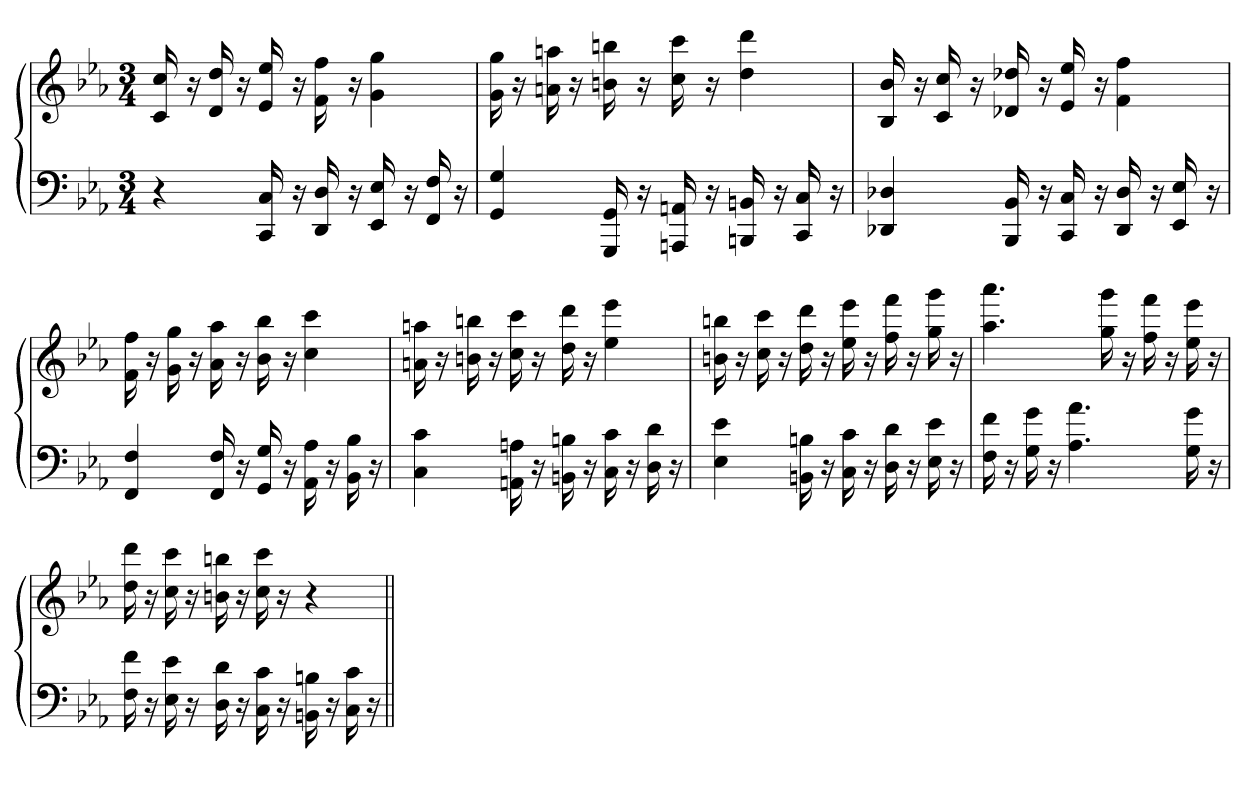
**kern	**kern
*part1	*part1
*staff2	*staff1
*clefF4	*clefG2
*k[b-e-a-]	*k[b-e-a-]
*c:	*c:
*M3/4	*M3/4
=	=
4r	16c 16cc
.	16r
.	16d 16dd
.	16r
16CC 16C	16e- 16ee-
16r	16r
16DD 16D	16f 16ff
16r	16r
16EE- 16E-	4g 4gg
16r	.
16FF 16F	.
16r	.
=	=
4GG 4G	16g 16gg
.	16r
.	16an 16aan
.	16r
16GGG 16GG	16bn 16bbn
16r	16r
16AAAn 16AAn	16cc 16ccc
16r	16r
16BBBn 16BBn	4dd 4ddd
16r	.
16CC 16C	.
16r	.
=	=
4DD-X 4D-X	16B- 16b-
.	16r
.	16c 16cc
.	16r
16BBB- 16BB-	16d-X 16dd-X
16r	16r
16CC 16C	16e- 16ee-
16r	16r
16DD- 16D-	4f 4ff
16r	.
16EE- 16E-	.
16r	.
=	=
4FF 4F	16f 16ff
.	16r
.	16g 16gg
.	16r
16FF 16F	16a- 16aa-
16r	16r
16GG 16G	16b- 16bb-
16r	16r
16AA- 16A-	4cc 4ccc
16r	.
16BB- 16B-	.
16r	.
=	=
4C 4c	16an 16aan
.	16r
.	16bn 16bbn
.	16r
16AAn 16An	16cc 16ccc
16r	16r
16BBn 16Bn	16dd 16ddd
16r	16r
16C 16c	4ee- 4eee-
16r	.
16D 16d	.
16r	.
=	=
4E- 4e-	16bn 16bbn
.	16r
.	16cc 16ccc
.	16r
16BBn 16Bn	16dd 16ddd
16r	16r
16C 16c	16ee- 16eee-
16r	16r
16D 16d	16ff 16fff
16r	16r
16E- 16e-	16gg 16ggg
16r	16r
=	=
16F 16f	4.aa- 4.aaa-
16r	.
16G 16g	.
16r	.
4.A- 4.a-	.
.	16gg 16ggg
.	16r
.	16ff 16fff
.	16r
16G 16g	16ee- 16eee-
16r	16r
=	=
16F 16f	16dd 16ddd
16r	16r
16E- 16e-	16cc 16ccc
16r	16r
16D 16d	16bn 16bbn
16r	16r
16C 16c	16cc 16ccc
16r	16r
16BBn 16Bn	4r
16r	.
16C 16c	.
16r	.
=||	=||
*-	*-
